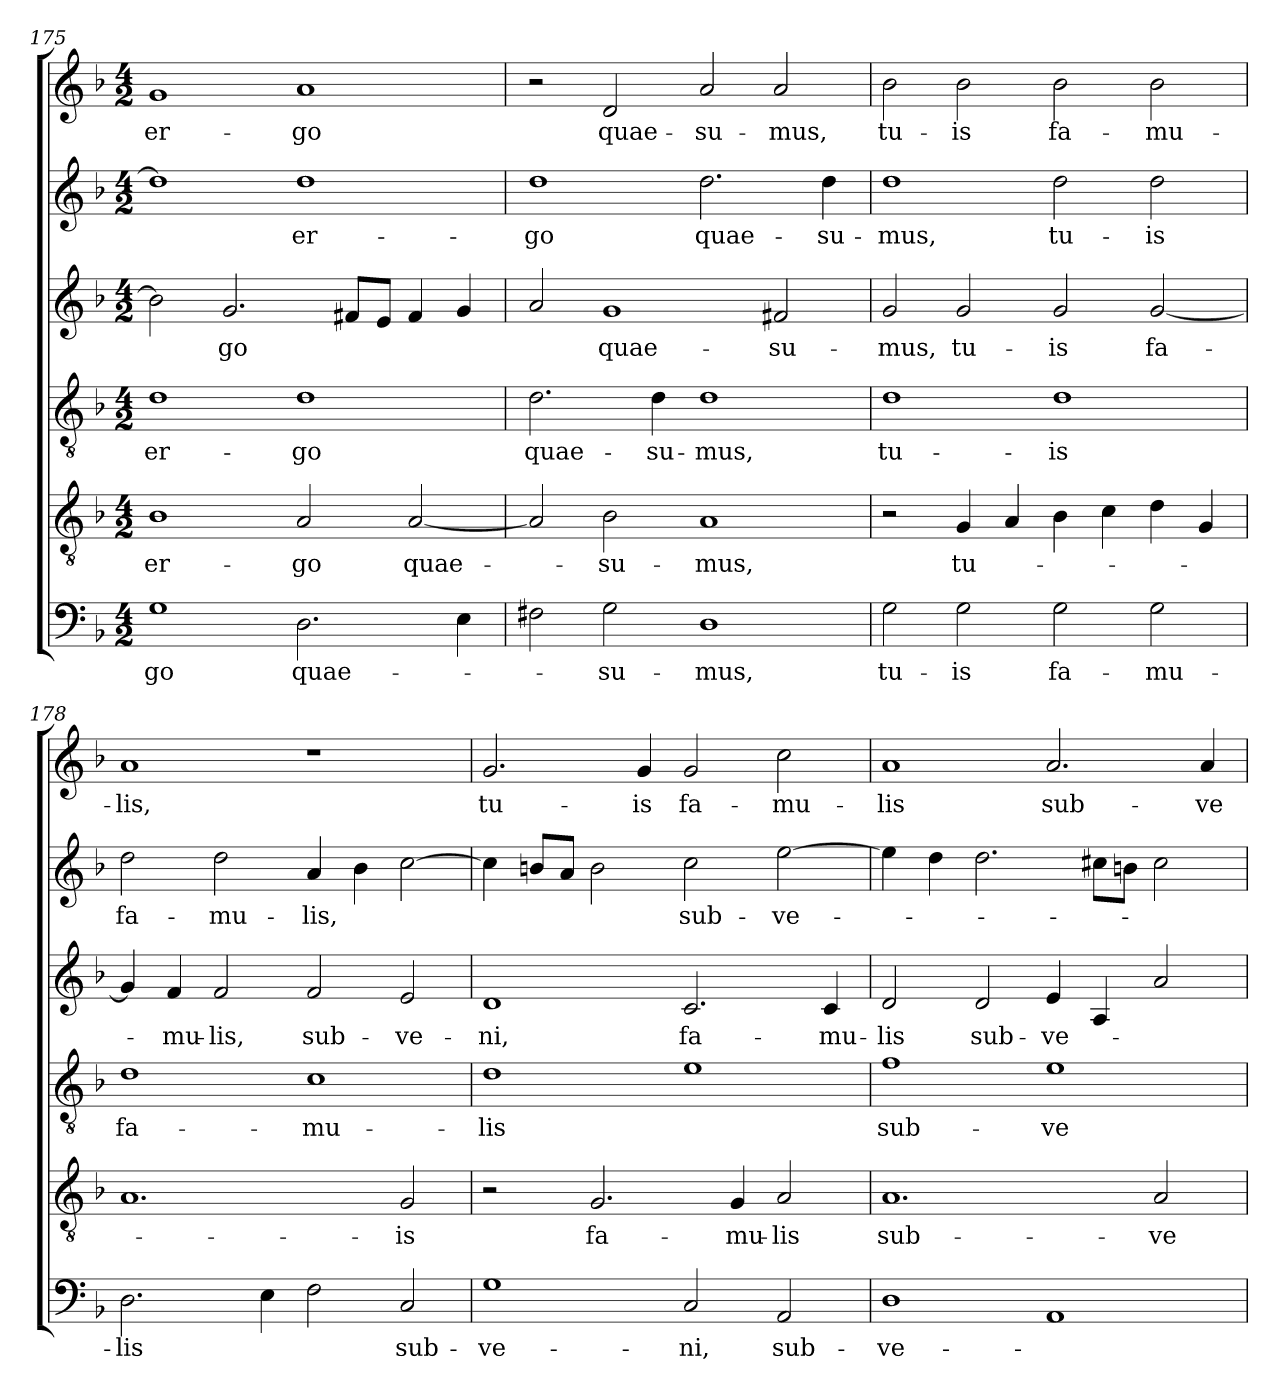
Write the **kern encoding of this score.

**kern	**text	**kern	**text	**kern	**text	**kern	**text	**kern	**text	**kern	**text
*part6	*part6	*part5	*part5	*part4	*part4	*part3	*part3	*part2	*part2	*part1	*part1
*staff6	*staff6	*staff5	*staff5	*staff4	*staff4	*staff3	*staff3	*staff2	*staff2	*staff1	*staff1
*clefF4	*	*clefGv2	*	*clefGv2	*	*clefG2	*	*clefG2	*	*clefG2	*
*k[b-]	*	*k[b-]	*	*k[b-]	*	*k[b-]	*	*k[b-]	*	*k[b-]	*
*F:	*	*F:	*	*F:	*	*F:	*	*F:	*	*F:	*
*M4/2	*	*M4/2	*	*M4/2	*	*M4/2	*	*M4/2	*	*M4/2	*
=175	=175	=175	=175	=175	=175	=175	=175	=175	=175	=175	=175
!	!LO:LY:b	!	!LO:LY:b	!	!LO:LY:b	!	!	!	!	!	!LO:LY:b
1G	-go	1B-	er-	1d	er-	2b-\]	.	1dd]	.	1g	er-
!	!	!	!	!	!	!	!LO:LY:b	!	!	!	!
.	.	.	.	.	.	2.g/	-go	.	.	.	.
!	!LO:LY:b	!	!LO:LY:b	!	!LO:LY:b	!	!	!	!LO:LY:b	!	!LO:LY:b
2.D\	quae-	2A/	-go	1d	-go	.	.	1dd	er-	1a	-go
.	.	.	.	.	.	8f#X/L	.	.	.	.	.
.	.	.	.	.	.	8e/J	.	.	.	.	.
!	!	!	!LO:LY:b	!	!	!	!	!	!	!	!
.	.	[2A/	quae-	.	.	4f#/	.	.	.	.	.
4E\	.	.	.	.	.	4g/	.	.	.	.	.
=176	=176	=176	=176	=176	=176	=176	=176	=176	=176	=176	=176
!	!	!	!	!	!LO:LY:b	!	!	!	!LO:LY:b	!	!
2F#X\	.	2A/]	.	2.d\	quae-	2a/	.	1dd	-go	2r	.
!	!LO:LY:b	!	!LO:LY:b	!	!	!	!LO:LY:b	!	!	!	!LO:LY:b
2G\	-su-	2B-\	-su-	.	.	1g	quae-	.	.	2d/	quae-
!	!	!	!	!	!LO:LY:b	!	!	!	!	!	!
.	.	.	.	4d\	-su-	.	.	.	.	.	.
!	!LO:LY:b	!	!LO:LY:b	!	!LO:LY:b	!	!	!	!LO:LY:b	!	!LO:LY:b
1D	-mus,	1A	-mus,	1d	-mus,	.	.	2.dd\	quae-	2a/	-su-
!	!	!	!	!	!	!	!LO:LY:b	!	!	!	!LO:LY:b
.	.	.	.	.	.	2f#X/	-su-	.	.	2a/	-mus,
!	!	!	!	!	!	!	!	!	!LO:LY:b	!	!
.	.	.	.	.	.	.	.	4dd\	-su-	.	.
=177	=177	=177	=177	=177	=177	=177	=177	=177	=177	=177	=177
!	!LO:LY:b	!	!	!	!LO:LY:b	!	!LO:LY:b	!	!LO:LY:b	!	!LO:LY:b
2G\	tu-	2r	.	1d	tu-	2g/	-mus,	1dd	-mus,	2b-\	tu-
!	!LO:LY:b	!	!LO:LY:b	!	!	!	!LO:LY:b	!	!	!	!LO:LY:b
2G\	-is	4G/	tu-	.	.	2g/	tu-	.	.	2b-\	-is
.	.	4A/	.	.	.	.	.	.	.	.	.
!	!LO:LY:b	!	!	!	!LO:LY:b	!	!LO:LY:b	!	!LO:LY:b	!	!LO:LY:b
2G\	fa-	4B-\	.	1d	-is	2g/	-is	2dd\	tu-	2b-\	fa-
.	.	4c\	.	.	.	.	.	.	.	.	.
!	!LO:LY:b	!	!	!	!	!	!LO:LY:b	!	!LO:LY:b	!	!LO:LY:b
2G\	-mu-	4d\	.	.	.	[2g/	fa-	2dd\	-is	2b-\	-mu-
.	.	4G/	.	.	.	.	.	.	.	.	.
=178	=178	=178	=178	=178	=178	=178	=178	=178	=178	=178	=178
!	!LO:LY:b	!	!	!	!LO:LY:b	!	!	!	!LO:LY:b	!	!LO:LY:b
2.D\	-lis	1.A	.	1d	fa-	4g/]	.	2dd\	fa-	1a	-lis,
!	!	!	!	!	!	!	!LO:LY:b	!	!	!	!
.	.	.	.	.	.	4f/	-mu-	.	.	.	.
!	!	!	!	!	!	!	!LO:LY:b	!	!LO:LY:b	!	!
.	.	.	.	.	.	2f/	-lis,	2dd\	-mu-	.	.
4E\	.	.	.	.	.	.	.	.	.	.	.
!	!	!	!	!	!LO:LY:b	!	!LO:LY:b	!	!LO:LY:b	!	!
2F\	.	.	.	1c	-mu-	2f/	sub-	4a/	-lis,	1r	.
.	.	.	.	.	.	.	.	4b-\	.	.	.
!	!LO:LY:b	!	!LO:LY:b	!	!	!	!LO:LY:b	!	!	!	!
2C/	sub-	2G/	-is	.	.	2e/	-ve-	[2cc\	.	.	.
!!LO:LB:g=z
=179	=179	=179	=179	=179	=179	=179	=179	=179	=179	=179	=179
!	!LO:LY:b	!	!	!	!LO:LY:b	!	!LO:LY:b	!	!	!	!LO:LY:b
1G	-ve-	2r	.	1d	-lis	1d	-ni,	4cc\]	.	2.g/	tu-
.	.	.	.	.	.	.	.	8bn/L	.	.	.
.	.	.	.	.	.	.	.	8a/J	.	.	.
!	!	!	!LO:LY:b	!	!	!	!	!	!	!	!
.	.	2.G/	fa-	.	.	.	.	2b\	.	.	.
!	!	!	!	!	!	!	!	!	!	!	!LO:LY:b
.	.	.	.	.	.	.	.	.	.	4g/	-is
!	!LO:LY:b	!	!	!	!	!	!LO:LY:b	!	!LO:LY:b	!	!LO:LY:b
2C/	-ni,	.	.	1e	.	2.c/	fa-	2cc\	sub-	2g/	fa-
!	!	!	!LO:LY:b	!	!	!	!	!	!	!	!
.	.	4G/	-mu-	.	.	.	.	.	.	.	.
!	!LO:LY:b	!	!LO:LY:b	!	!	!	!	!	!LO:LY:b	!	!LO:LY:b
2AA/	sub-	2A/	-lis	.	.	.	.	[2ee\	-ve-	2cc\	-mu-
!	!	!	!	!	!	!	!LO:LY:b	!	!	!	!
.	.	.	.	.	.	4c/	-mu-	.	.	.	.
=180	=180	=180	=180	=180	=180	=180	=180	=180	=180	=180	=180
!	!LO:LY:b	!	!LO:LY:b	!	!LO:LY:b	!	!LO:LY:b	!	!	!	!LO:LY:b
1D	-ve-	1.A	sub-	1f	sub-	2d/	-lis	4ee\]	.	1a	-lis
.	.	.	.	.	.	.	.	4dd\	.	.	.
!	!	!	!	!	!	!	!LO:LY:b	!	!	!	!
.	.	.	.	.	.	2d/	sub-	2.dd\	.	.	.
!	!	!	!	!	!LO:LY:b	!	!LO:LY:b	!	!	!	!LO:LY:b
1AA	.	.	.	1e	-ve-	4e/	-ve-	.	.	2.a/	sub-
.	.	.	.	.	.	4A/	.	8cc#X\L	.	.	.
.	.	.	.	.	.	.	.	8bn\J	.	.	.
!	!	!	!LO:LY:b	!	!	!	!	!	!	!	!
.	.	2A/	-ve-	.	.	2a/	.	2cc#\	.	.	.
!	!	!	!	!	!	!	!	!	!	!	!LO:LY:b
.	.	.	.	.	.	.	.	.	.	4a/	-ve-
=	=	=	=	=	=	=	=	=	=	=	=
*-	*-	*-	*-	*-	*-	*-	*-	*-	*-	*-	*-
